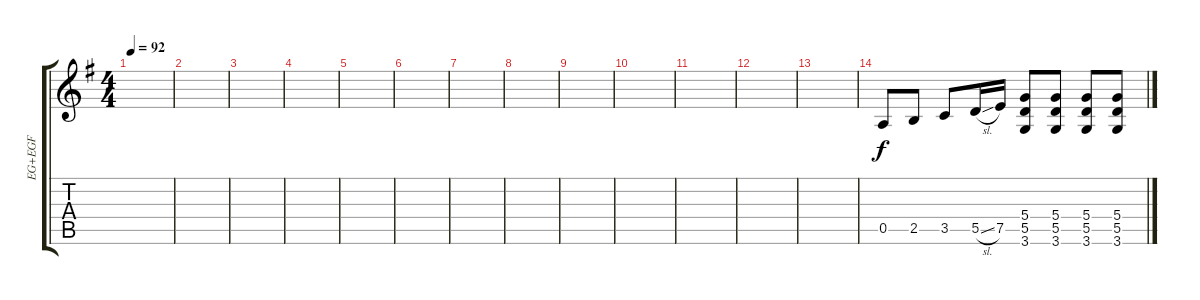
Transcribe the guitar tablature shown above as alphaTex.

\track ("EG+EGF" "EG+EGF") {instrument overdrivenguitar}
\staff {score tabs}
\tuning (E4 B3 G3 D3 A2 E2) {hide}
\ts (4 4)
\tempo 92
\clef g2
\ks g
|
|
|
|
|
|
|
|
|
|
|
|
|
0.5.8 2.5.8 3.5.8 5.5{sl}.16 7.5.16 (5.4 5.5 3.6).8 (5.4 5.5 3.6).8 (5.4 5.5 3.6).8 (5.4 5.5 3.6).8
